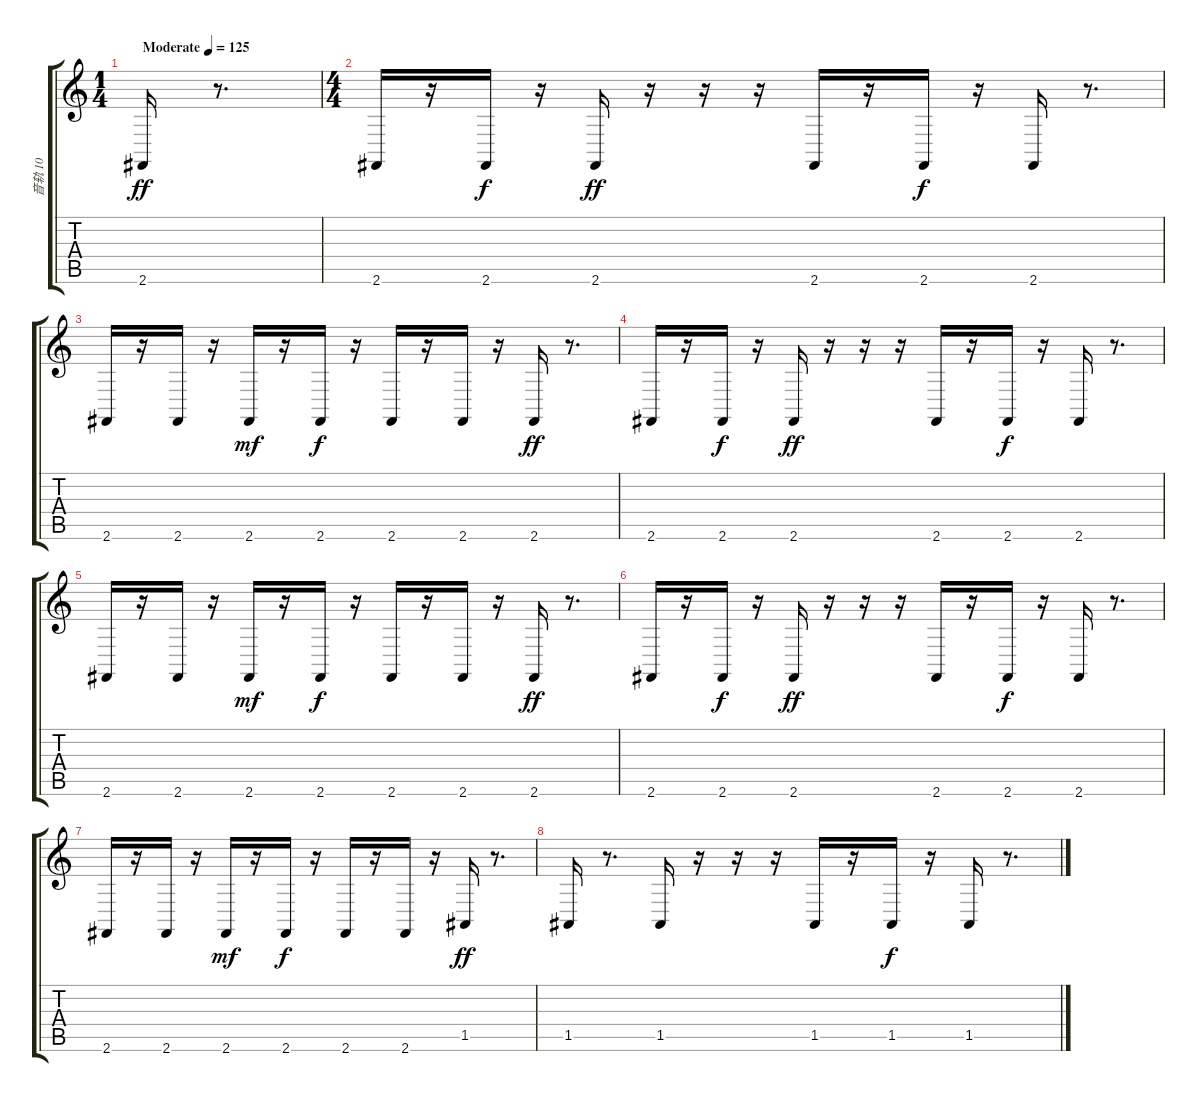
\track ("音轨 10" "音轨 10") {instrument electricgrandpiano}
\staff {score tabs}
\tuning (E4 B3 G3 D3 A2 E2) {hide}
\ts (1 4)
\tempo (125 "Moderate")
\clef g2
\ks c
2.6.16{dy ff instrument electricgrandpiano} r.8{d} |
\ts (4 4)
2.6.16 r.16 2.6.16{dy f} r.16 2.6.16{dy ff} r.16 r.16 r.16 2.6.16 r.16 2.6.16{dy f} r.16 2.6.16 r.8{d} |
2.6.16 r.16 2.6.16 r.16 2.6.16{dy mf} r.16 2.6.16{dy f} r.16 2.6.16 r.16 2.6.16 r.16 2.6.16{dy ff} r.8{d} |
2.6.16 r.16 2.6.16{dy f} r.16 2.6.16{dy ff} r.16 r.16 r.16 2.6.16 r.16 2.6.16{dy f} r.16 2.6.16 r.8{d} |
2.6.16 r.16 2.6.16 r.16 2.6.16{dy mf} r.16 2.6.16{dy f} r.16 2.6.16 r.16 2.6.16 r.16 2.6.16{dy ff} r.8{d} |
2.6.16 r.16 2.6.16{dy f} r.16 2.6.16{dy ff} r.16 r.16 r.16 2.6.16 r.16 2.6.16{dy f} r.16 2.6.16 r.8{d} |
2.6.16 r.16 2.6.16 r.16 2.6.16{dy mf} r.16 2.6.16{dy f} r.16 2.6.16 r.16 2.6.16 r.16 1.5.16{dy ff} r.8{d} |
1.5.16 r.8{d} 1.5.16 r.16 r.16 r.16 1.5.16 r.16 1.5.16{dy f} r.16 1.5.16 r.8{d}
